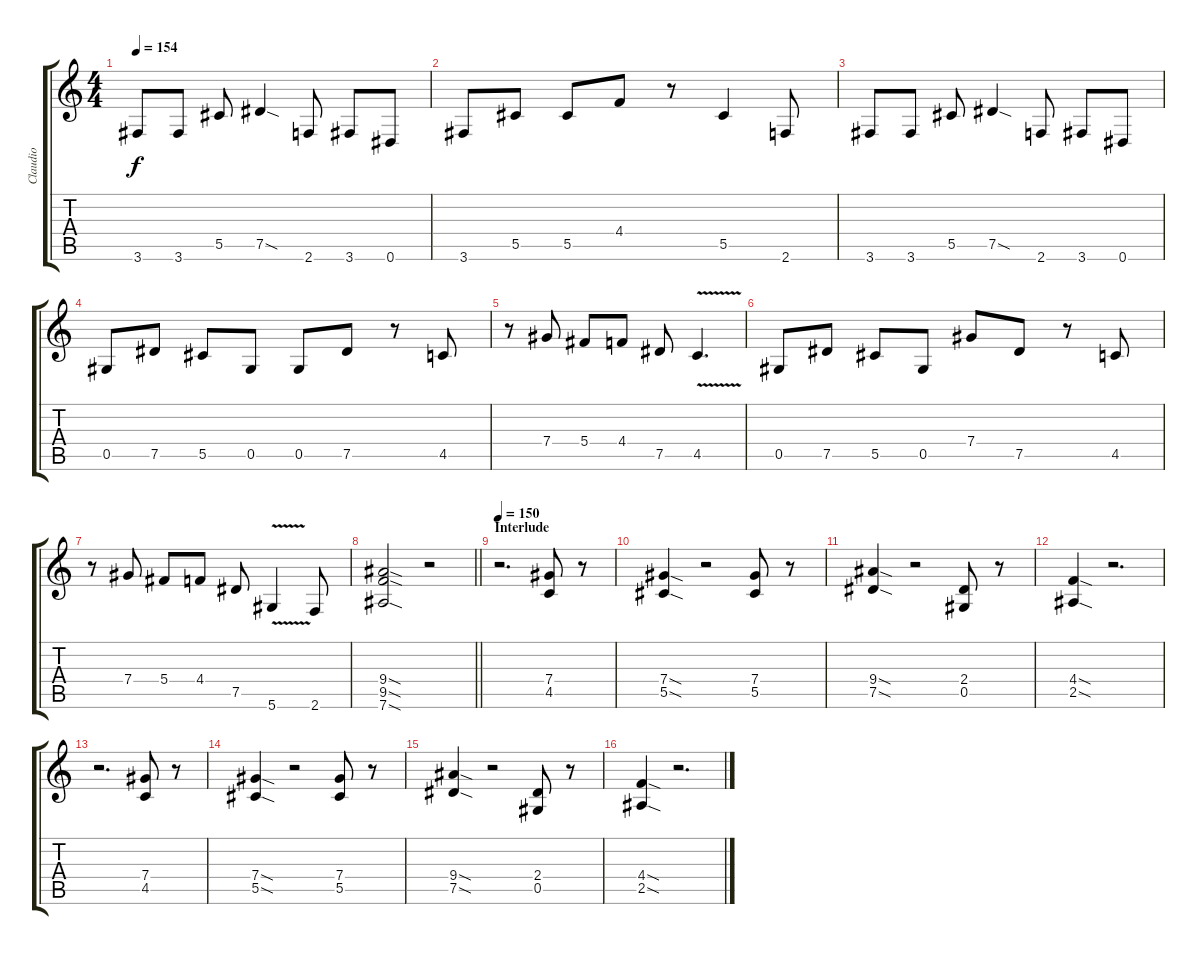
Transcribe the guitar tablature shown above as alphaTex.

\track ("Claudio" "Claudio") {instrument overdrivenguitar}
\staff {score tabs}
\tuning (Eb4 Bb3 Gb3 Db3 Ab2 Eb2) {hide}
\ts (4 4)
\tempo 154
\clef g2
\ks c
3.6.8{dy f} 3.6.8 5.5.8 7.5{sod}.4 2.6.8 3.6.8 0.6.8 |
3.6.8 5.5.8 5.5.8 4.4.8 r.8 5.5.4 2.6.8 |
3.6.8 3.6.8 5.5.8 7.5{sod}.4 2.6.8 3.6.8 0.6.8 |
0.5.8 7.5.8 5.5.8 0.5.8 0.5.8 7.5.8 r.8 4.5.8 |
r.8 7.4.8 5.4.8 4.4.8 7.5.8 4.5{v}.4{d} |
0.5.8 7.5.8 5.5.8 0.5.8 7.4.8 7.5.8 r.8 4.5.8 |
r.8 7.4.8 5.4.8 4.4.8 7.5.8 5.6{v}.4 2.6.8 |
\barLineRight lightlight
(9.4{sod} 9.5{sod} 7.6{sod}).2{instrument overdrivenguitar} r.2 |
\section ("" "Interlude")
\tempo 150
r.2{d} (7.4 4.5).8 r.8 |
(7.4{sod} 5.5{sod}).4 r.2 (7.4 5.5).8 r.8 |
(9.4{sod} 7.5{sod}).4 r.2 (2.4 0.5).8 r.8 |
(4.4{sod} 2.5{sod}).4 r.2{d} |
r.2{d} (7.4 4.5).8 r.8 |
(7.4{sod} 5.5{sod}).4 r.2 (7.4 5.5).8 r.8 |
(9.4{sod} 7.5{sod}).4 r.2 (2.4 0.5).8 r.8 |
(4.4{sod} 2.5{sod}).4 r.2{d}
